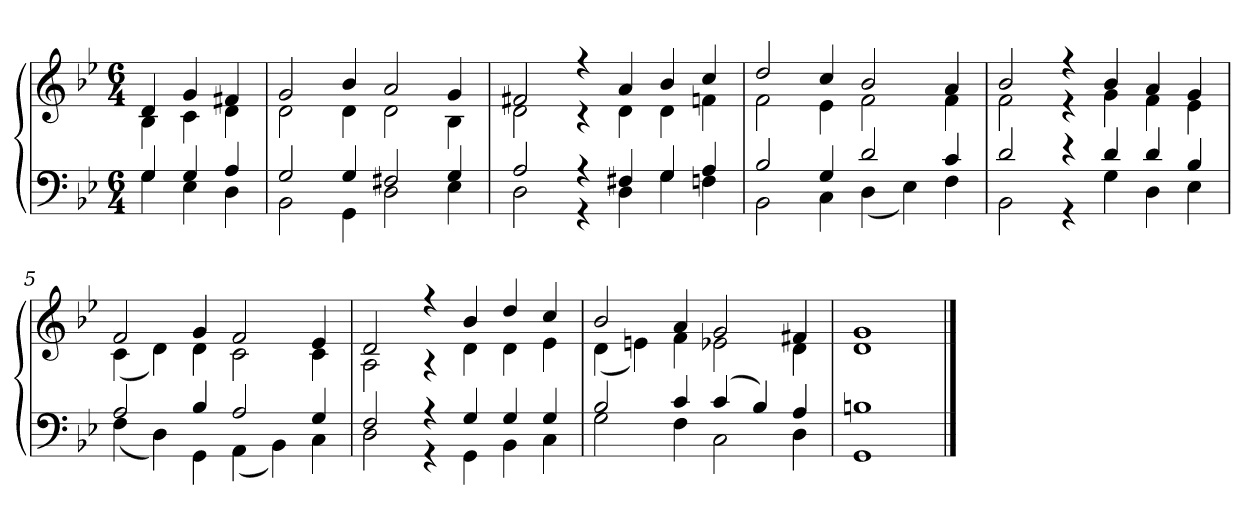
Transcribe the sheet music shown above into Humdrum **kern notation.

**kern	**kern
*part1	*part1
*staff2	*staff1
*clefF4	*clefG2
*k[b-e-]	*k[b-e-]
*g:	*g:
*M6/4	*M6/4
=	=
*^	*^
4G	4G	4d	4B-
4G	4E-	4g	4c
4A	4D	4f#X	4d
=1	=1	=1	=1
2G	2BB-	2g	2d
4G	4GG	4b-	4d
2F#X	2D	2a	2d
4G	4E-	4g	4B-
=2	=2	=2	=2
2A	2D	2f#X	2d
4r	4r	4r	4r
4F#X	4D	4a	4d
4G	4G	4b-	4d
4A	4Fn	4cc	4f
=3	=3	=3	=3
2B-	2BB-	2dd	2f
4G	4C	4cc	4e-
2d	(4D	2b-	2f
.	4E-)	.	.
4c	4F	4a	4f
=4	=4	=4	=4
2d	2BB-	2b-	2f
4r	4r	4r	4r
4d	4G	4b-	4g
4d	4D	4a	4f
4B-	4E-	4g	4e-
=5	=5	=5	=5
2A	(4F	2f	(4c
.	4D)	.	4d)
4B-	4GG	4g	4d
2A	(4AA	2f	2c
.	4BB-)	.	.
4G	4C	4e-	4c
=6	=6	=6	=6
2F	2D	2d	2A
4r	4r	4r	4r
4G	4GG	4b-	4d
4G	4BB-	4dd	4d
4G	4C	4cc	4e-
=7	=7	=7	=7
2B-	2G	2b-	(4d
.	.	.	4en)
4c	4F	4a	4f
(4c	2C	2g	2e-X
4B-)	.	.	.
4A	4D	4f#X	4d
=8	=8	=8	=8
1Bn	1GG	1g	1d
*v	*v	*	*
*	*v	*v
==	==
*-	*-
